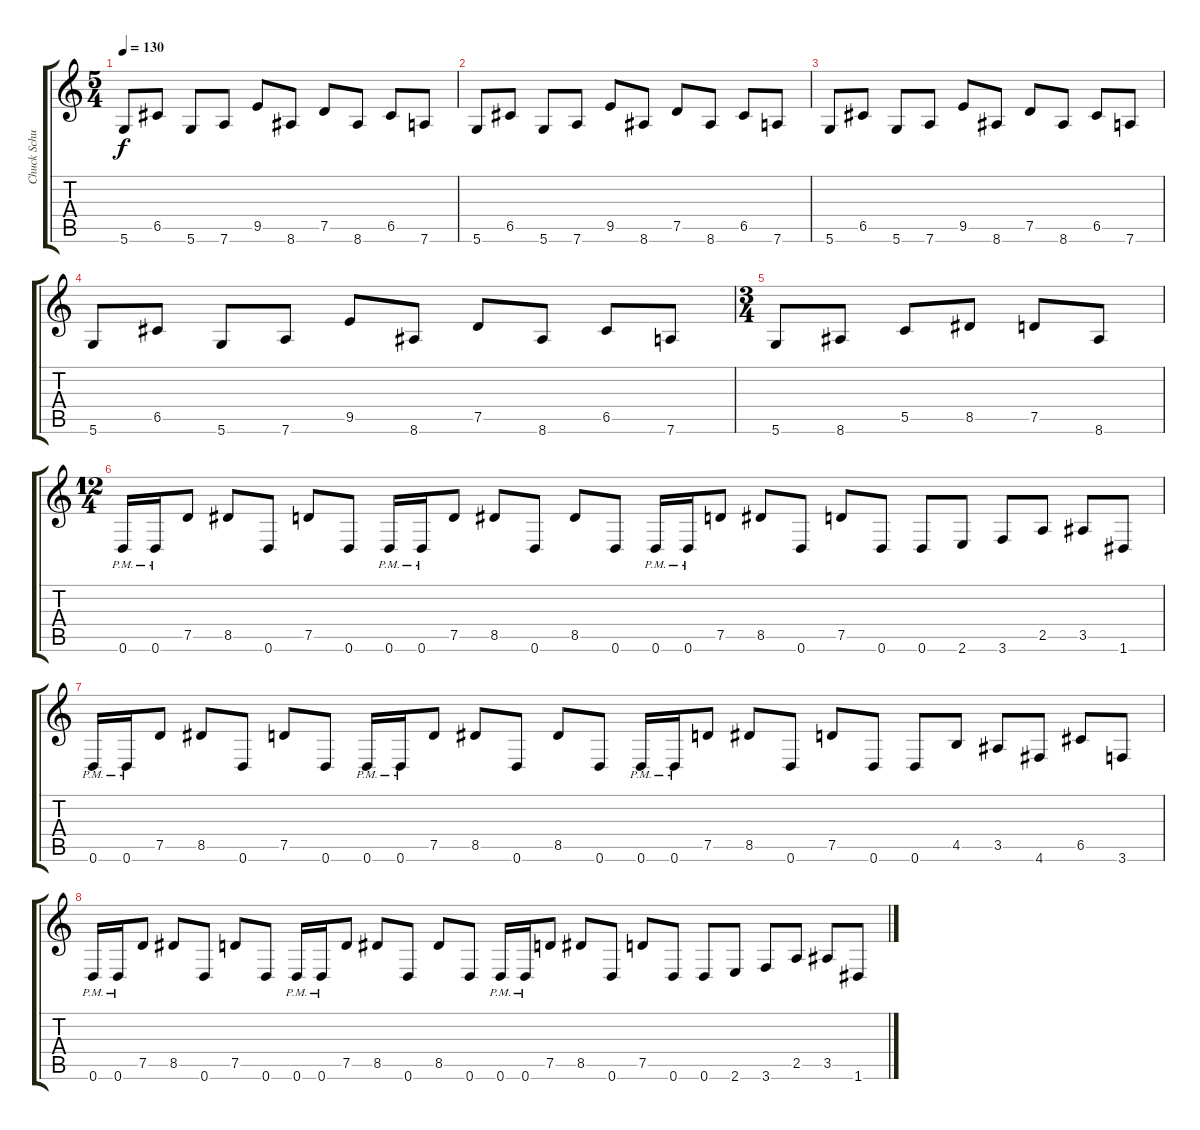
\track ("Chuck Schuldiner" "Chuck Schu") {instrument distortionguitar}
\staff {score tabs}
\tuning (D4 A3 F3 C3 G2 D2) {hide}
\ts (5 4)
\tempo 130
\clef g2
\ks c
5.6.8{dy f instrument distortionguitar} 6.5.8 5.6.8 7.6.8 9.5.8 8.6.8 7.5.8 8.6.8 6.5.8 7.6.8 |
5.6.8 6.5.8 5.6.8 7.6.8 9.5.8 8.6.8 7.5.8 8.6.8 6.5.8 7.6.8 |
5.6.8 6.5.8 5.6.8 7.6.8 9.5.8 8.6.8 7.5.8 8.6.8 6.5.8 7.6.8 |
5.6.8 6.5.8 5.6.8 7.6.8 9.5.8 8.6.8 7.5.8 8.6.8 6.5.8 7.6.8 |
\ts (3 4)
5.6.8 8.6.8 5.5.8 8.5.8 7.5.8 8.6.8 |
\ts (12 4)
0.6{pm}.16 0.6{pm}.16 7.5.8 8.5.8 0.6.8 7.5.8 0.6.8 0.6{pm}.16 0.6{pm}.16 7.5.8 8.5.8 0.6.8 8.5.8 0.6.8 0.6{pm}.16 0.6{pm}.16 7.5.8 8.5.8 0.6.8 7.5.8 0.6.8 0.6.8 2.6.8 3.6.8 2.5.8 3.5.8 1.6.8 |
0.6{pm}.16 0.6{pm}.16 7.5.8 8.5.8 0.6.8 7.5.8 0.6.8 0.6{pm}.16 0.6{pm}.16 7.5.8 8.5.8 0.6.8 8.5.8 0.6.8 0.6{pm}.16 0.6{pm}.16 7.5.8 8.5.8 0.6.8 7.5.8 0.6.8 0.6.8 4.5.8 3.5.8 4.6.8 6.5.8 3.6.8 |
0.6{pm}.16 0.6{pm}.16 7.5.8 8.5.8 0.6.8 7.5.8 0.6.8 0.6{pm}.16 0.6{pm}.16 7.5.8 8.5.8 0.6.8 8.5.8 0.6.8 0.6{pm}.16 0.6{pm}.16 7.5.8 8.5.8 0.6.8 7.5.8 0.6.8 0.6.8 2.6.8 3.6.8 2.5.8 3.5.8 1.6.8
